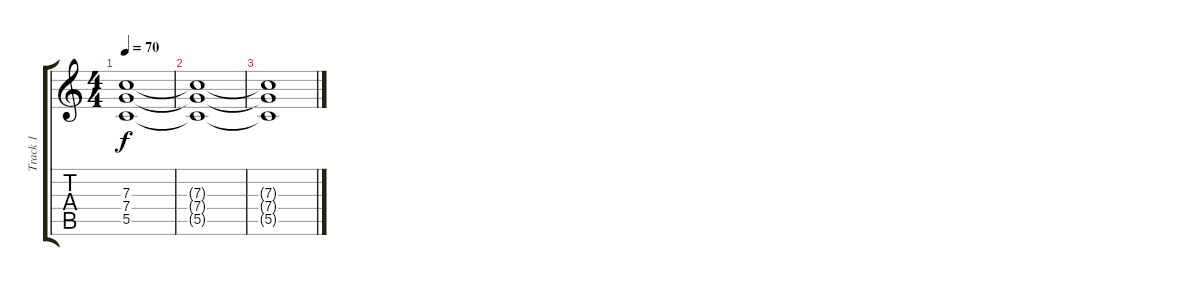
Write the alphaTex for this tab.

\track ("Track 1" "Track 1") {instrument distortionguitar}
\staff {score tabs}
\tuning (D4 A3 F3 C3 G2 D2) {hide}
\ts (4 4)
\tempo 70
\clef g2
\ks c
(7.3{t} 7.4{t} 5.5{t}).1{dy f} |
(7.3{t} 7.4{t} 5.5{t}).1 |
(7.3{t} 7.4{t} 5.5{t}).1
